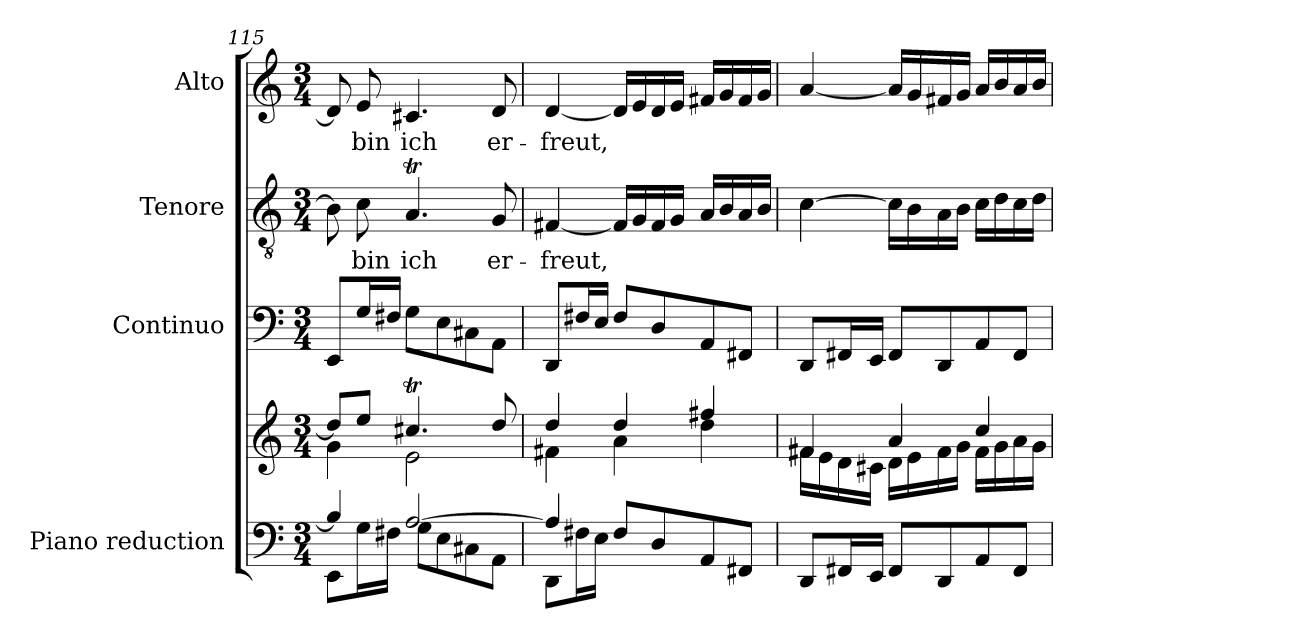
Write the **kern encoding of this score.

**kern	**kern	**kern	**kern	**text	**kern	**text
*part4	*part4	*part3	*part2	*part2	*part1	*part1
*staff5	*staff4	*staff3	*staff2	*staff2	*staff1	*staff1
*I"Piano reduction	*	*I"Continuo	*I"Tenore	*	*I"Alto	*
*I'Pno	*	*	*	*	*	*
*clefF4	*clefG2	*clefF4	*clefGv2	*	*clefG2	*
*k[]	*k[]	*k[]	*k[]	*	*k[]	*
*M3/4	*M3/4	*M3/4	*M3/4	*	*M3/4	*
=115	=115	=115	=115	=115	=115	=115
*^	*^	*	*	*	*	*
4B/]	8EE\L	8dd/L]	4g\	8EE/L	8B\]	.	8d/]	.
!	!	!	!	!	!	!LO:LY:b	!	!LO:LY:b
.	16G\L	8ee/J	.	16G/L	8c\	bin	8e/	bin
.	16F#X\JJ	.	.	16F#X/JJ	.	.	.	.
!	!	!	!	!	!	!LO:LY:b	!	!LO:LY:b
[2A/	8G\L	4.cc#Xt/	2e\	8G\L	4.AT/	ich	4.c#X/	ich
.	8E\	.	.	8E\	.	.	.	.
.	8C#X\	.	.	8C#X\	.	.	.	.
!	!	!	!	!	!	!LO:LY:b	!	!LO:LY:b
.	8AA\J	8dd/	.	8AA\J	8G/	er-	8d/	er-
=116	=116	=116	=116	=116	=116	=116	=116	=116
!	!	!	!	!	!	!LO:LY:b	!	!LO:LY:b
4A/]	8DD\L	4dd/	4f#X\	8DD/L	[4F#X/	-freut,	[4d/	-freut,
.	16F#X\L	.	.	16F#X/L	.	.	.	.
.	16E\JJ	.	.	16E/JJ	.	.	.	.
2ryy	8F#/L	4dd/	4a\	8F#/L	16F#/LL]	.	16d/LL]	.
.	.	.	.	.	16G/	.	16e/	.
.	8D/	.	.	8D/	16F#/	.	16d/	.
.	.	.	.	.	16G/JJ	.	16e/JJ	.
.	8AA/	4ff#X/	4dd\	8AA/	16A/LL	.	16f#X/LL	.
.	.	.	.	.	16B/	.	16g/	.
.	8FF#X/J	.	.	8FF#X/J	16A/	.	16f#/	.
.	.	.	.	.	16B/JJ	.	16g/JJ	.
*v	*v	*	*	*	*	*	*	*
!!LO:PB:g=z
=117	=117	=117	=117	=117	=117	=117	=117
8DD/L	4f#X/	16f#\LL	8DD/L	[4c\	.	[4a/	.
.	.	16e\	.	.	.	.	.
16FF#X/L	.	16d\	16FF#X/L	.	.	.	.
16EE/JJ	.	16c#X\JJ	16EE/JJ	.	.	.	.
8FF#/L	4a/	16d\LL	8FF#/L	16c\LL]	.	16a/LL]	.
.	.	16e\	.	16B\	.	16g/	.
8DD/	.	16f#\	8DD/	16A\	.	16f#X/	.
.	.	16g\JJ	.	16B\JJ	.	16g/JJ	.
8AA/	4cc/	16f#\LL	8AA/	16c\LL	.	16a/LL	.
.	.	16g\	.	16d\	.	16b/	.
8FF#/J	.	16a\	8FF#/J	16c\	.	16a/	.
.	.	16g\JJ	.	16d\JJ	.	16b/JJ	.
*	*v	*v	*	*	*	*	*
=	=	=	=	=	=	=
*-	*-	*-	*-	*-	*-	*-
